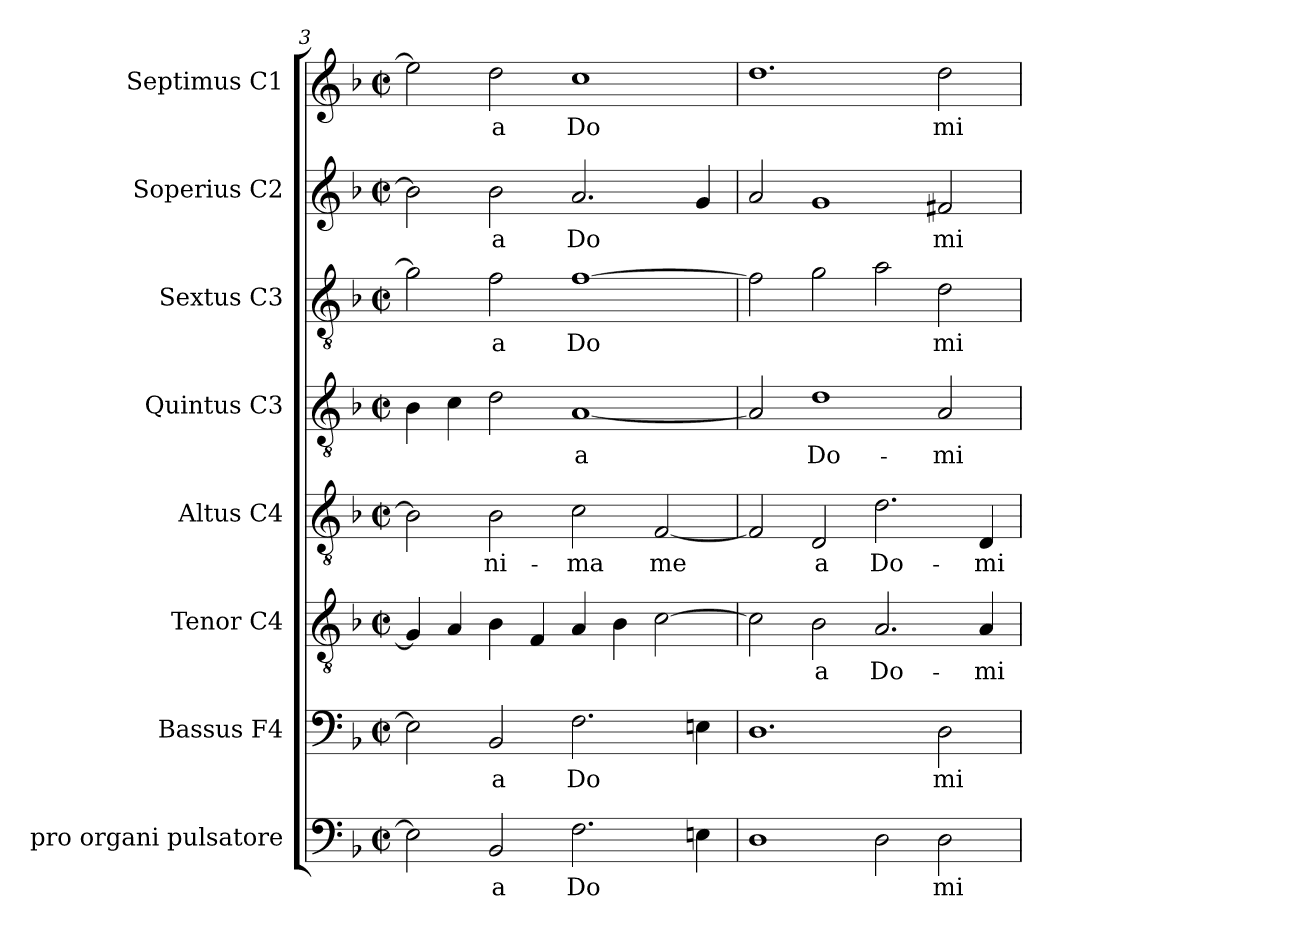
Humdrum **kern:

**kern	**text	**kern	**text	**kern	**text	**kern	**text	**kern	**text	**kern	**text	**kern	**text	**kern	**text
*part8	*part8	*part7	*part7	*part6	*part6	*part5	*part5	*part4	*part4	*part3	*part3	*part2	*part2	*part1	*part1
*staff8	*staff8	*staff7	*staff7	*staff6	*staff6	*staff5	*staff5	*staff4	*staff4	*staff3	*staff3	*staff2	*staff2	*staff1	*staff1
*I"pro organi  pulsatore	*	*I"Bassus  F4	*	*I"Tenor  C4	*	*I"Altus  C4	*	*I"Quintus  C3	*	*I"Sextus  C3	*	*I"Soperius  C2	*	*I"Septimus  C1	*
*clefF4	*	*clefF4	*	*clefGv2	*	*clefGv2	*	*clefGv2	*	*clefGv2	*	*clefG2	*	*clefG2	*
*k[b-]	*	*k[b-]	*	*k[b-]	*	*k[b-]	*	*k[b-]	*	*k[b-]	*	*k[b-]	*	*k[b-]	*
*F:	*	*F:	*	*F:	*	*F:	*	*F:	*	*F:	*	*F:	*	*F:	*
*M2/2	*	*M2/2	*	*M2/2	*	*M2/2	*	*M2/2	*	*M2/2	*	*M2/2	*	*M2/2	*
*met(c|)	*	*met(c|)	*	*met(c|)	*	*met(c|)	*	*met(c|)	*	*met(c|)	*	*met(c|)	*	*met(c|)	*
=3	=3	=3	=3	=3	=3	=3	=3	=3	=3	=3	=3	=3	=3	=3	=3
!	!LO:LY:a:cj	!	!LO:LY:b:cj	!	!LO:LY:b:cj	!	!LO:LY:b:cj	!	!LO:LY:b:cj	!	!LO:LY:b:cj	!	!LO:LY:b:cj	!	!LO:LY:b:cj
2E-\]	--	2E-\]	--	4G/]	--	2B-\]	--	4B-\	--	2g\]	--	2b-\]	--	2ee-\]	--
!	!	!	!	!	!LO:LY:b:cj	!	!	!	!LO:LY:b:cj	!	!	!	!	!	!
.	.	.	.	4A/	--	.	.	4c\	--	.	.	.	.	.	.
!	!LO:LY:a:cj	!	!LO:LY:b:cj	!	!LO:LY:b:cj	!	!LO:LY:b:cj	!	!LO:LY:b:cj	!	!LO:LY:b:cj	!	!LO:LY:b:cj	!	!LO:LY:b:cj
2BB-/	-a	2BB-/	-a	4B-\	--	2B-\	-ni-	2d\	--	2f\	-a	2b-\	-a	2dd\	-a
!	!	!	!	!	!LO:LY:b:cj	!	!	!	!	!	!	!	!	!	!
.	.	.	.	4F/	--	.	.	.	.	.	.	.	.	.	.
!	!LO:LY:a:cj	!	!LO:LY:b:cj	!	!LO:LY:b:cj	!	!LO:LY:b:cj	!	!LO:LY:b:cj	!	!LO:LY:b:cj	!	!LO:LY:b:cj	!	!LO:LY:b:cj
2.F\	Do-	2.F\	Do-	4A/	--	2c\	-ma	[<1A	-a	[>1f	Do-	2.a/	Do-	1cc	Do-
!	!	!	!	!	!LO:LY:b:cj	!	!	!	!	!	!	!	!	!	!
.	.	.	.	4B-\	--	.	.	.	.	.	.	.	.	.	.
!	!	!	!	!	!LO:LY:b:cj	!	!LO:LY:b:cj	!	!	!	!	!	!	!	!
.	.	.	.	[>2c\	--	[<2F/	me-	.	.	.	.	.	.	.	.
!	!LO:LY:a:cj	!	!LO:LY:b:cj	!	!	!	!	!	!	!	!	!	!LO:LY:b:cj	!	!
4En\	--	4En\	--	.	.	.	.	.	.	.	.	4g/	--	.	.
=4	=4	=4	=4	=4	=4	=4	=4	=4	=4	=4	=4	=4	=4	=4	=4
!	!LO:LY:a:cj	!	!LO:LY:b:cj	!	!LO:LY:b:cj	!	!LO:LY:b:cj	!	!LO:LY:b:cj	!	!LO:LY:b:cj	!	!LO:LY:b:cj	!	!LO:LY:b:cj
1D	--	1.D	--	2c\]	--	2F/]	--	2A/]	.	2f\]	--	2a/	--	1.dd	--
!	!	!	!	!	!LO:LY:b:cj	!	!LO:LY:b:cj	!	!LO:LY:b:cj	!	!LO:LY:b:cj	!	!LO:LY:b:cj	!	!
.	.	.	.	2B-\	-a	2D/	-a	1d	Do-	2g\	--	1g	--	.	.
!	!LO:LY:a:cj	!	!	!	!LO:LY:b:cj	!	!LO:LY:b:cj	!	!	!	!LO:LY:b:cj	!	!	!	!
2D\	--	.	.	2.A/	Do-	2.d\	Do-	.	.	2a\	--	.	.	.	.
!	!LO:LY:a:cj	!	!LO:LY:b:cj	!	!	!	!	!	!LO:LY:b:cj	!	!LO:LY:b:cj	!	!LO:LY:b:cj	!	!LO:LY:b:cj
2D\	-mi-	2D\	-mi-	.	.	.	.	2A/	-mi-	2d\	-mi-	2f#X/	-mi-	2dd\	-mi-
!	!	!	!	!	!LO:LY:b:cj	!	!LO:LY:b:cj	!	!	!	!	!	!	!	!
.	.	.	.	4A/	-mi-	4D/	-mi-	.	.	.	.	.	.	.	.
=	=	=	=	=	=	=	=	=	=	=	=	=	=	=	=
*-	*-	*-	*-	*-	*-	*-	*-	*-	*-	*-	*-	*-	*-	*-	*-
